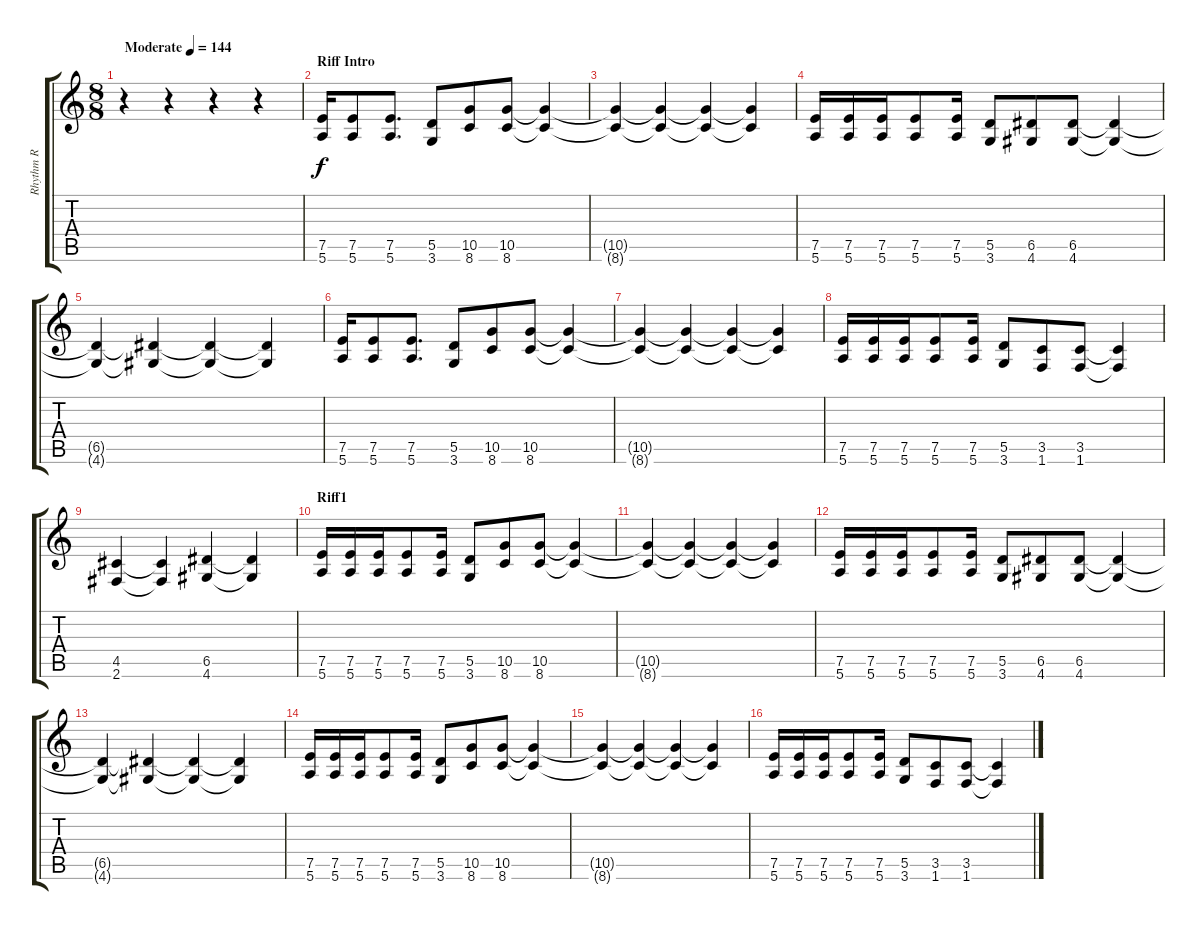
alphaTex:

\track ("Rhythm R" "Rhythm R") {instrument overdrivenguitar}
\staff {score tabs}
\tuning (E4 B3 G3 D3 A2 E2) {hide}
\ts (8 8)
\tempo (144 "Moderate")
\clef g2
\ks c
r.4{dy f instrument overdrivenguitar} r.4 r.4 r.4 |
\section ("" "Riff Intro")
(7.5 5.6).16 (7.5 5.6).8 (7.5 5.6).8{d} (5.5 3.6).8 (10.5 8.6).8 (10.5 8.6).8 (10.5{t} 8.6{t}).4 |
(10.5{t} 8.6{t}).4 (10.5{t} 8.6{t}).4 (10.5{t} 8.6{t}).4 (10.5{t} 8.6{t}).4 |
(7.5 5.6).16 (7.5 5.6).16 (7.5 5.6).16 (7.5 5.6).8 (7.5 5.6).16 (5.5 3.6).8 (6.5 4.6).8 (6.5 4.6).8 (6.5{t} 4.6{t}).4 |
(6.5{t} 4.6{t}).4 (6.5{t} 4.6{t}).4 (6.5{t} 4.6{t}).4 (6.5{t} 4.6{t}).4 |
(7.5 5.6).16 (7.5 5.6).8 (7.5 5.6).8{d} (5.5 3.6).8 (10.5 8.6).8 (10.5 8.6).8 (10.5{t} 8.6{t}).4 |
(10.5{t} 8.6{t}).4 (10.5{t} 8.6{t}).4 (10.5{t} 8.6{t}).4 (10.5{t} 8.6{t}).4 |
(7.5 5.6).16 (7.5 5.6).16 (7.5 5.6).16 (7.5 5.6).8 (7.5 5.6).16 (5.5 3.6).8 (3.5 1.6).8 (3.5 1.6).8 (3.5{t} 1.6{t}).4 |
(4.5 2.6).4 (4.5{t} 2.6{t}).4 (6.5 4.6).4 (6.5{t} 4.6{t}).4 |
\section ("" "Riff1")
(7.5 5.6).16 (7.5 5.6).16 (7.5 5.6).16 (7.5 5.6).8 (7.5 5.6).16 (5.5 3.6).8 (10.5 8.6).8 (10.5 8.6).8 (10.5{t} 8.6{t}).4 |
(10.5{t} 8.6{t}).4 (10.5{t} 8.6{t}).4 (10.5{t} 8.6{t}).4 (10.5{t} 8.6{t}).4 |
(7.5 5.6).16 (7.5 5.6).16 (7.5 5.6).16 (7.5 5.6).8 (7.5 5.6).16 (5.5 3.6).8 (6.5 4.6).8 (6.5 4.6).8 (6.5{t} 4.6{t}).4 |
(6.5{t} 4.6{t}).4 (6.5{t} 4.6{t}).4 (6.5{t} 4.6{t}).4 (6.5{t} 4.6{t}).4 |
(7.5 5.6).16 (7.5 5.6).16 (7.5 5.6).16 (7.5 5.6).8 (7.5 5.6).16 (5.5 3.6).8 (10.5 8.6).8 (10.5 8.6).8 (10.5{t} 8.6{t}).4 |
(10.5{t} 8.6{t}).4 (10.5{t} 8.6{t}).4 (10.5{t} 8.6{t}).4 (10.5{t} 8.6{t}).4 |
(7.5 5.6).16 (7.5 5.6).16 (7.5 5.6).16 (7.5 5.6).8 (7.5 5.6).16 (5.5 3.6).8 (3.5 1.6).8 (3.5 1.6).8 (3.5{t} 1.6{t}).4
